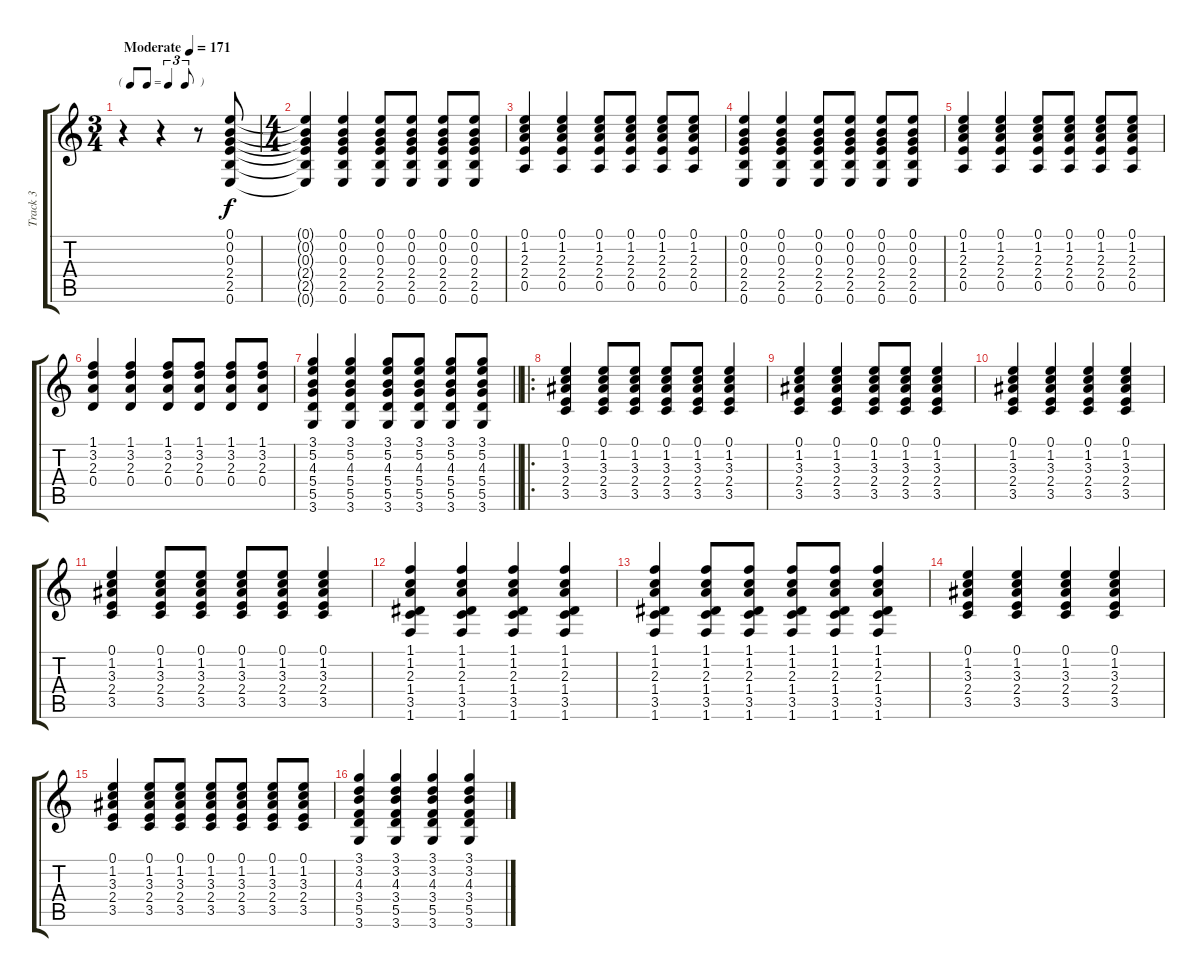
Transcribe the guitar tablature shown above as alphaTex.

\track ("Track 3" "Track 3") {instrument acousticguitarsteel}
\staff {score tabs}
\tuning (E4 B3 G3 D3 A2 E2) {hide}
\ts (3 4)
\tf triplet8th
\tempo (171 "Moderate")
\clef g2
\ks c
r.4{dy f instrument acousticguitarsteel} r.4 r.8 (0.1 0.2 0.3 2.4 2.5 0.6).8 |
\ts (4 4)
(0.1{t} 0.2{t} 0.3{t} 2.4{t} 2.5{t} 0.6{t}).4 (0.1 0.2 0.3 2.4 2.5 0.6).4 (0.1 0.2 0.3 2.4 2.5 0.6).8 (0.1 0.2 0.3 2.4 2.5 0.6).8 (0.1 0.2 0.3 2.4 2.5 0.6).8 (0.1 0.2 0.3 2.4 2.5 0.6).8 |
(0.1 1.2 2.3 2.4 0.5).4 (0.1 1.2 2.3 2.4 0.5).4 (0.1 1.2 2.3 2.4 0.5).8 (0.1 1.2 2.3 2.4 0.5).8 (0.1 1.2 2.3 2.4 0.5).8 (0.1 1.2 2.3 2.4 0.5).8 |
(0.1 0.2 0.3 2.4 2.5 0.6).4 (0.1 0.2 0.3 2.4 2.5 0.6).4 (0.1 0.2 0.3 2.4 2.5 0.6).8 (0.1 0.2 0.3 2.4 2.5 0.6).8 (0.1 0.2 0.3 2.4 2.5 0.6).8 (0.1 0.2 0.3 2.4 2.5 0.6).8 |
(0.1 1.2 2.3 2.4 0.5).4 (0.1 1.2 2.3 2.4 0.5).4 (0.1 1.2 2.3 2.4 0.5).8 (0.1 1.2 2.3 2.4 0.5).8 (0.1 1.2 2.3 2.4 0.5).8 (0.1 1.2 2.3 2.4 0.5).8 |
(1.1 3.2 2.3 0.4).4 (1.1 3.2 2.3 0.4).4 (1.1 3.2 2.3 0.4).8 (1.1 3.2 2.3 0.4).8 (1.1 3.2 2.3 0.4).8 (1.1 3.2 2.3 0.4).8 |
\barLineRight lightlight
(3.1 5.2 4.3 5.4 5.5 3.6).4 (3.1 5.2 4.3 5.4 5.5 3.6).4 (3.1 5.2 4.3 5.4 5.5 3.6).8 (3.1 5.2 4.3 5.4 5.5 3.6).8 (3.1 5.2 4.3 5.4 5.5 3.6).8 (3.1 5.2 4.3 5.4 5.5 3.6).8 |
\ro
(0.1 1.2 3.3 2.4 3.5).4 (0.1 1.2 3.3 2.4 3.5).8 (0.1 1.2 3.3 2.4 3.5).8 (0.1 1.2 3.3 2.4 3.5).8 (0.1 1.2 3.3 2.4 3.5).8 (0.1 1.2 3.3 2.4 3.5).4 |
(0.1 1.2 3.3 2.4 3.5).4 (0.1 1.2 3.3 2.4 3.5).4 (0.1 1.2 3.3 2.4 3.5).8 (0.1 1.2 3.3 2.4 3.5).8 (0.1 1.2 3.3 2.4 3.5).4 |
(0.1 1.2 3.3 2.4 3.5).4 (0.1 1.2 3.3 2.4 3.5).4 (0.1 1.2 3.3 2.4 3.5).4 (0.1 1.2 3.3 2.4 3.5).4 |
(0.1 1.2 3.3 2.4 3.5).4 (0.1 1.2 3.3 2.4 3.5).8 (0.1 1.2 3.3 2.4 3.5).8 (0.1 1.2 3.3 2.4 3.5).8 (0.1 1.2 3.3 2.4 3.5).8 (0.1 1.2 3.3 2.4 3.5).4 |
(1.1 1.2 2.3 1.4 3.5 1.6).4 (1.1 1.2 2.3 1.4 3.5 1.6).4 (1.1 1.2 2.3 1.4 3.5 1.6).4 (1.1 1.2 2.3 1.4 3.5 1.6).4 |
(1.1 1.2 2.3 1.4 3.5 1.6).4 (1.1 1.2 2.3 1.4 3.5 1.6).8 (1.1 1.2 2.3 1.4 3.5 1.6).8 (1.1 1.2 2.3 1.4 3.5 1.6).8 (1.1 1.2 2.3 1.4 3.5 1.6).8 (1.1 1.2 2.3 1.4 3.5 1.6).4 |
(0.1 1.2 3.3 2.4 3.5).4 (0.1 1.2 3.3 2.4 3.5).4 (0.1 1.2 3.3 2.4 3.5).4 (0.1 1.2 3.3 2.4 3.5).4 |
(0.1 1.2 3.3 2.4 3.5).4 (0.1 1.2 3.3 2.4 3.5).8 (0.1 1.2 3.3 2.4 3.5).8 (0.1 1.2 3.3 2.4 3.5).8 (0.1 1.2 3.3 2.4 3.5).8 (0.1 1.2 3.3 2.4 3.5).8 (0.1 1.2 3.3 2.4 3.5).8 |
(3.1 3.2 4.3 3.4 5.5 3.6).4 (3.1 3.2 4.3 3.4 5.5 3.6).4 (3.1 3.2 4.3 3.4 5.5 3.6).4 (3.1 3.2 4.3 3.4 5.5 3.6).4
